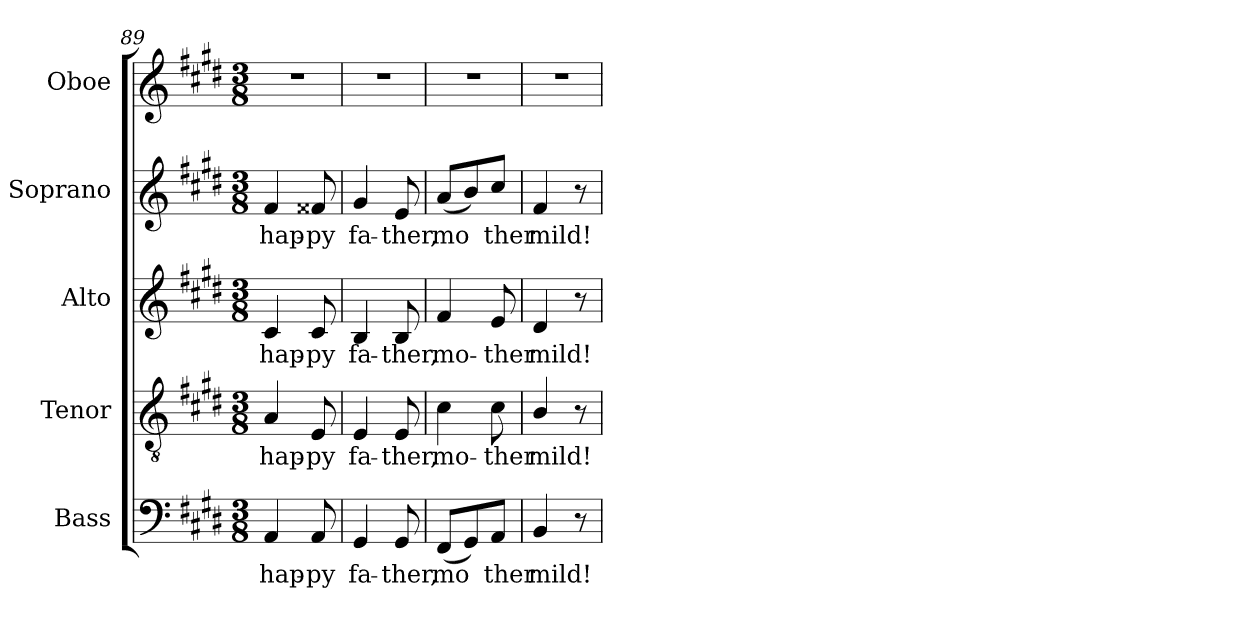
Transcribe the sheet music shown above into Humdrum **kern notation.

**kern	**text	**kern	**text	**kern	**text	**kern	**text	**kern
*part5	*part5	*part4	*part4	*part3	*part3	*part2	*part2	*part1
*staff5	*staff5	*staff4	*staff4	*staff3	*staff3	*staff2	*staff2	*staff1
*I"Bass	*	*I"Tenor	*	*I"Alto	*	*I"Soprano	*	*I"Oboe
*I'B	*	*I'T	*	*I'A	*	*I'S	*	*I'Ob.
*clefF4	*	*clefGv2	*	*clefG2	*	*clefG2	*	*clefG2
*k[f#c#g#d#]	*	*k[f#c#g#d#]	*	*k[f#c#g#d#]	*	*k[f#c#g#d#]	*	*k[f#c#g#d#]
*E:	*	*E:	*	*E:	*	*E:	*	*E:
*M3/8	*	*M3/8	*	*M3/8	*	*M3/8	*	*M3/8
=89	=89	=89	=89	=89	=89	=89	=89	=89
!	!LO:LY:b	!	!LO:LY:b	!	!LO:LY:b	!	!LO:LY:b	!
4AA/	hap-	4A/	hap-	4c#/	hap-	4f#/	hap-	4.r
!	!LO:LY:b	!	!LO:LY:b	!	!LO:LY:b	!	!LO:LY:b	!
8AA/	-py	8E/	-py	8c#/	-py	8f##X/	-py	.
=90	=90	=90	=90	=90	=90	=90	=90	=90
!	!LO:LY:b	!	!LO:LY:b	!	!LO:LY:b	!	!LO:LY:b	!
4GG#/	fa-	4E/	fa-	4B/	fa-	4g#/	fa-	4.r
!	!LO:LY:b	!	!LO:LY:b	!	!LO:LY:b	!	!LO:LY:b	!
8GG#/	-ther,	8E/	-ther,	8B/	-ther,	8e/	-ther,	.
=91	=91	=91	=91	=91	=91	=91	=91	=91
!	!LO:LY:b	!	!LO:LY:b	!	!LO:LY:b	!	!LO:LY:b	!
(<8FF#/L	mo­	4c#\	mo-	4f#/	mo-	(<8a/L	mo­	4.r
8GG#/)	.	.	.	.	.	8b/)	.	.
!	!LO:LY:b	!	!LO:LY:b	!	!LO:LY:b	!	!LO:LY:b	!
8AA/J	ther	8c#\	-ther	8e/	-ther	8cc#/J	ther	.
=92	=92	=92	=92	=92	=92	=92	=92	=92
!	!LO:LY:b	!	!LO:LY:b	!	!LO:LY:b	!	!LO:LY:b	!
4BB/	mild!	4B/	mild!	4d#/	mild!	4f#/	mild!	4.r
8r	.	8r	.	8r	.	8r	.	.
=	=	=	=	=	=	=	=	=
*-	*-	*-	*-	*-	*-	*-	*-	*-
